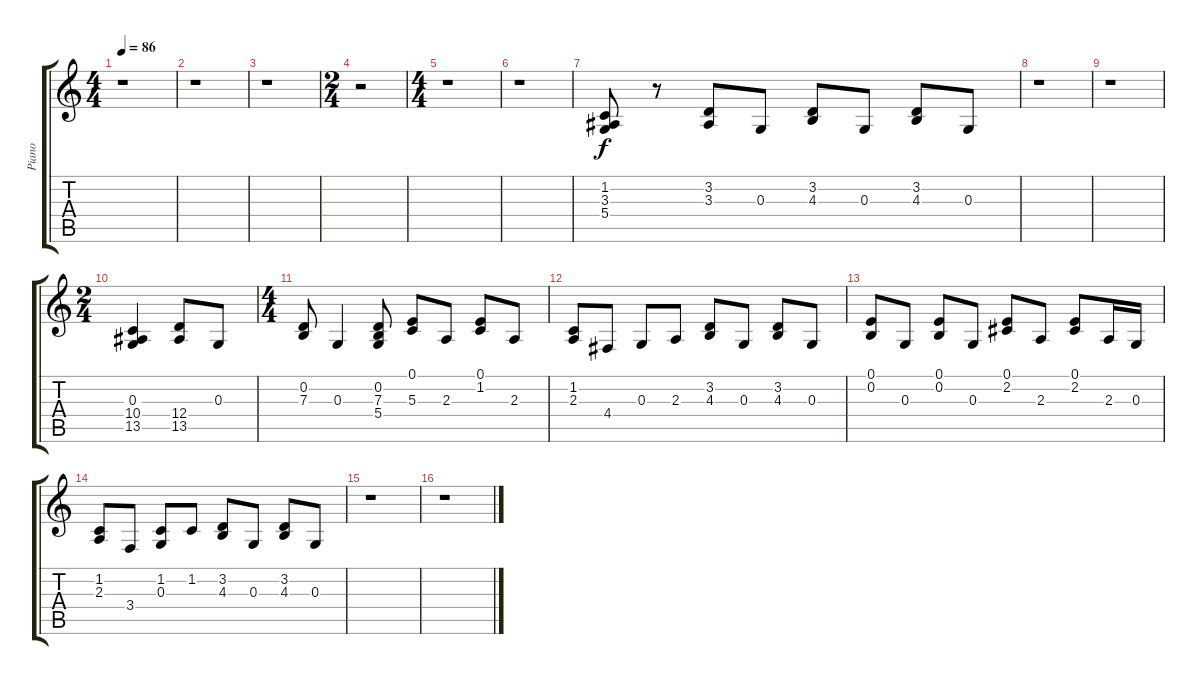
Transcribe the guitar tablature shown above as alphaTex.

\track ("Piano" "Piano") {instrument acousticgrandpiano}
\staff {score tabs}
\tuning (E4 B3 G3 D3 A2 E2) {hide}
\ts (4 4)
\tempo 86
\clef g2
\ks c
r.1{dy f instrument acousticgrandpiano} |
r.1 |
r.1 |
\ts (2 4)
r.2 |
\ts (4 4)
r.1 |
r.1 |
(1.2 3.3 5.4).8 r.8 (3.2 3.3).8 0.3.8 (3.2 4.3).8 0.3.8 (3.2 4.3).8 0.3.8 |
r.1 |
r.1 |
\ts (2 4)
(0.3 10.4 13.5).4 (12.4 13.5).8 0.3.8 |
\ts (4 4)
(0.2 7.3).8 0.3.4 (0.2 7.3 5.4).8 (0.1 5.3).8 2.3.8 (0.1 1.2).8 2.3.8 |
(1.2 2.3).8 4.4.8 0.3.8 2.3.8 (3.2 4.3).8 0.3.8 (3.2 4.3).8 0.3.8 |
(0.1 0.2).8 0.3.8 (0.1 0.2).8 0.3.8 (0.1 2.2).8 2.3.8 (0.1 2.2).8 2.3.16 0.3.16 |
(1.2 2.3).8 3.4.8 (1.2 0.3).8 1.2.8 (3.2 4.3).8 0.3.8 (3.2 4.3).8 0.3.8 |
r.1 |
r.1
